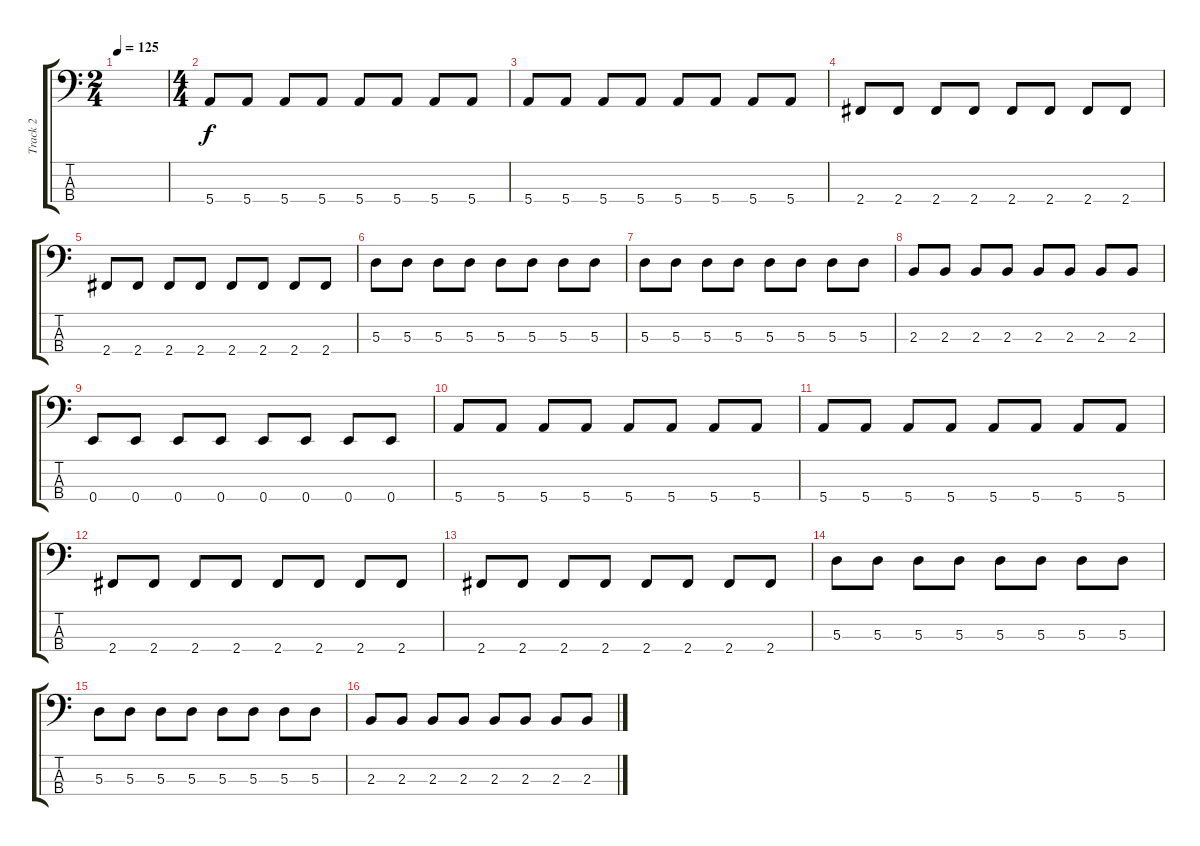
\track ("Track 2" "Track 2") {instrument electricbasspick}
\staff {score tabs}
\tuning (G2 D2 A1 E1) {hide}
\ts (2 4)
\tempo 125
\clef f4
\ks c
|
\ts (4 4)
5.4.8 5.4.8 5.4.8 5.4.8 5.4.8 5.4.8 5.4.8 5.4.8 |
5.4.8 5.4.8 5.4.8 5.4.8 5.4.8 5.4.8 5.4.8 5.4.8 |
2.4.8 2.4.8 2.4.8 2.4.8 2.4.8 2.4.8 2.4.8 2.4.8 |
2.4.8 2.4.8 2.4.8 2.4.8 2.4.8 2.4.8 2.4.8 2.4.8 |
5.3.8 5.3.8 5.3.8 5.3.8 5.3.8 5.3.8 5.3.8 5.3.8 |
5.3.8 5.3.8 5.3.8 5.3.8 5.3.8 5.3.8 5.3.8 5.3.8 |
2.3.8 2.3.8 2.3.8 2.3.8 2.3.8 2.3.8 2.3.8 2.3.8 |
0.4.8 0.4.8 0.4.8 0.4.8 0.4.8 0.4.8 0.4.8 0.4.8 |
5.4.8 5.4.8 5.4.8 5.4.8 5.4.8 5.4.8 5.4.8 5.4.8 |
5.4.8 5.4.8 5.4.8 5.4.8 5.4.8 5.4.8 5.4.8 5.4.8 |
2.4.8 2.4.8 2.4.8 2.4.8 2.4.8 2.4.8 2.4.8 2.4.8 |
2.4.8 2.4.8 2.4.8 2.4.8 2.4.8 2.4.8 2.4.8 2.4.8 |
5.3.8 5.3.8 5.3.8 5.3.8 5.3.8 5.3.8 5.3.8 5.3.8 |
5.3.8 5.3.8 5.3.8 5.3.8 5.3.8 5.3.8 5.3.8 5.3.8 |
2.3.8 2.3.8 2.3.8 2.3.8 2.3.8 2.3.8 2.3.8 2.3.8
